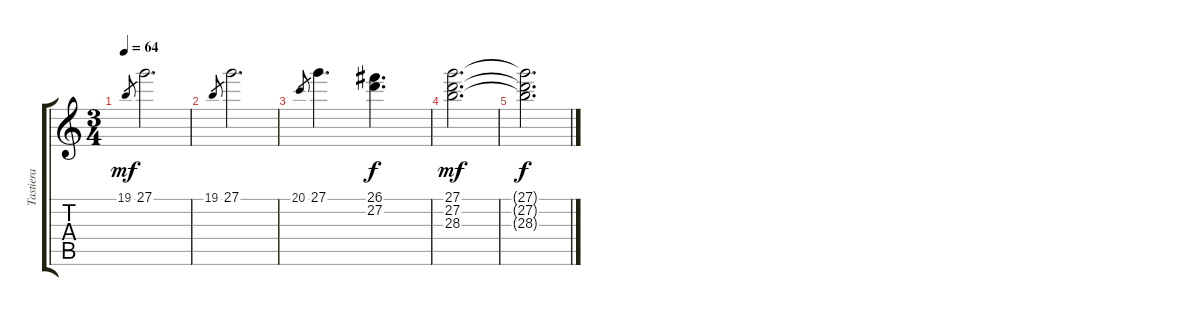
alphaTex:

\track ("Tastiera" "Tastiera") {instrument percussiveorgan}
\staff {score tabs}
\tuning (E4 B3 G3 D3 A2 E2) {hide}
\ts (3 4)
\tempo 64
\clef g2
\ks c
19.1.8{gr dy mf} 27.1.2{d} |
19.1.8{gr} 27.1.2{d} |
20.1.8{gr} 27.1.4{d} (26.1 27.2).4{d dy f} |
(27.1 27.2 28.3).2{d dy mf} |
(27.1{t} 27.2{t} 28.3{t}).2{d dy f}
